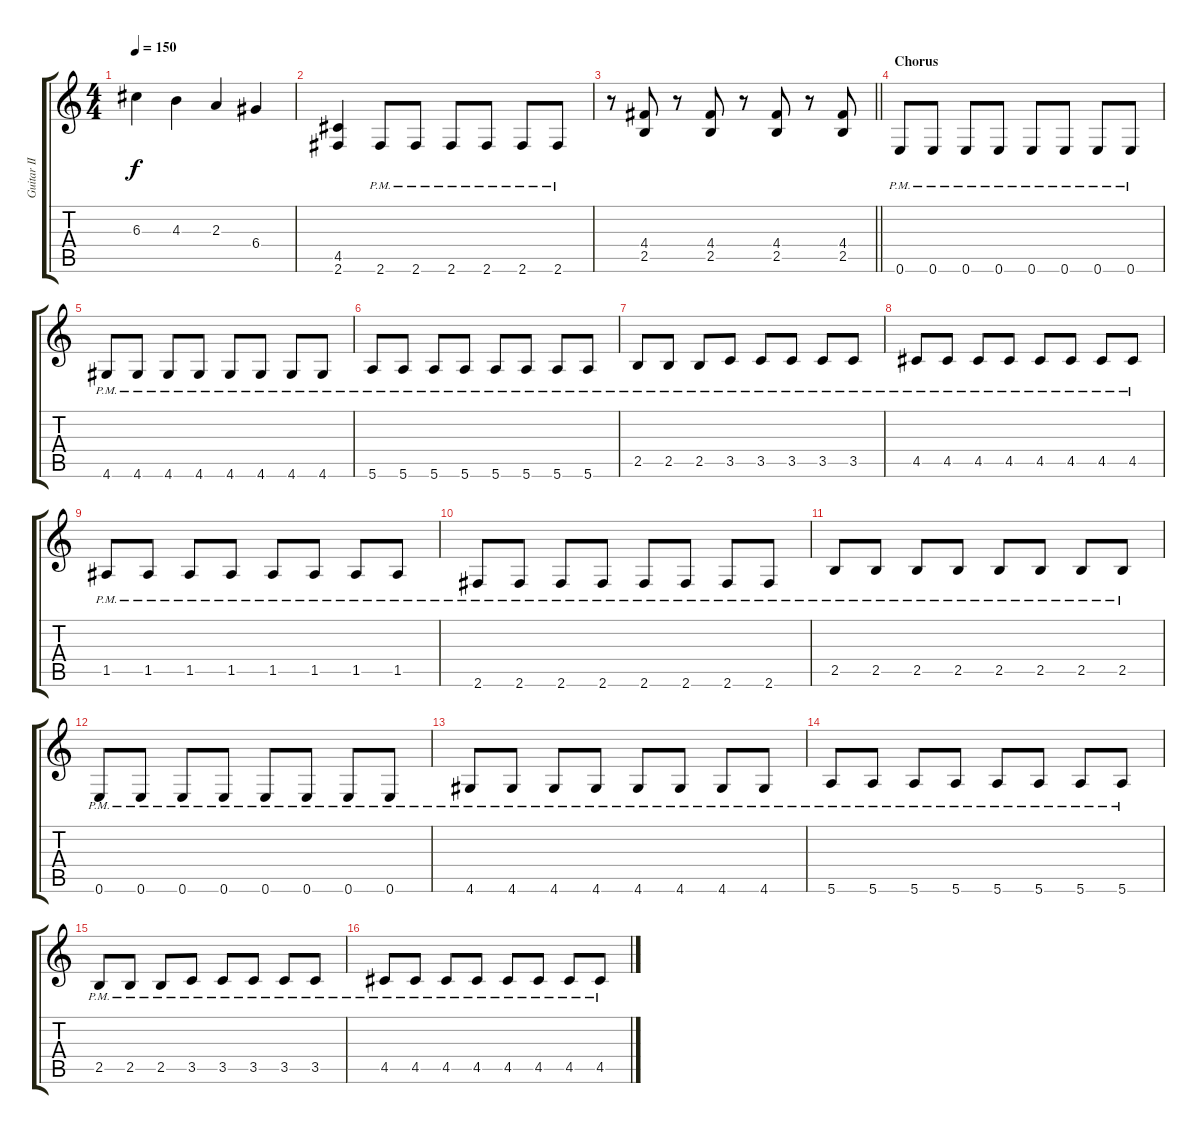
\track ("Guitar II" "Guitar II") {instrument distortionguitar}
\staff {score tabs}
\tuning (E4 B3 G3 D3 A2 E2) {hide}
\ts (4 4)
\tempo 150
\clef g2
\ks c
6.3.4{dy f} 4.3.4 2.3.4 6.4.4 |
(4.5 2.6).4 2.6{pm}.8 2.6{pm}.8 2.6{pm}.8 2.6{pm}.8 2.6{pm}.8 2.6{pm}.8 |
\barLineRight lightlight
r.8 (4.4 2.5).8 r.8 (4.4 2.5).8 r.8 (4.4 2.5).8 r.8 (4.4 2.5).8 |
\section ("" "Chorus")
0.6{pm}.8 0.6{pm}.8 0.6{pm}.8 0.6{pm}.8 0.6{pm}.8 0.6{pm}.8 0.6{pm}.8 0.6{pm}.8 |
4.6{pm}.8 4.6{pm}.8 4.6{pm}.8 4.6{pm}.8 4.6{pm}.8 4.6{pm}.8 4.6{pm}.8 4.6{pm}.8 |
5.6{pm}.8 5.6{pm}.8 5.6{pm}.8 5.6{pm}.8 5.6{pm}.8 5.6{pm}.8 5.6{pm}.8 5.6{pm}.8 |
2.5{pm}.8 2.5{pm}.8 2.5{pm}.8 3.5{pm}.8 3.5{pm}.8 3.5{pm}.8 3.5{pm}.8 3.5{pm}.8 |
4.5{pm}.8 4.5{pm}.8 4.5{pm}.8 4.5{pm}.8 4.5{pm}.8 4.5{pm}.8 4.5{pm}.8 4.5{pm}.8 |
1.5{pm}.8 1.5{pm}.8 1.5{pm}.8 1.5{pm}.8 1.5{pm}.8 1.5{pm}.8 1.5{pm}.8 1.5{pm}.8 |
2.6{pm}.8 2.6{pm}.8 2.6{pm}.8 2.6{pm}.8 2.6{pm}.8 2.6{pm}.8 2.6{pm}.8 2.6{pm}.8 |
2.5{pm}.8 2.5{pm}.8 2.5{pm}.8 2.5{pm}.8 2.5{pm}.8 2.5{pm}.8 2.5{pm}.8 2.5{pm}.8 |
0.6{pm}.8 0.6{pm}.8 0.6{pm}.8 0.6{pm}.8 0.6{pm}.8 0.6{pm}.8 0.6{pm}.8 0.6{pm}.8 |
4.6{pm}.8 4.6{pm}.8 4.6{pm}.8 4.6{pm}.8 4.6{pm}.8 4.6{pm}.8 4.6{pm}.8 4.6{pm}.8 |
5.6{pm}.8 5.6{pm}.8 5.6{pm}.8 5.6{pm}.8 5.6{pm}.8 5.6{pm}.8 5.6{pm}.8 5.6{pm}.8 |
2.5{pm}.8 2.5{pm}.8 2.5{pm}.8 3.5{pm}.8 3.5{pm}.8 3.5{pm}.8 3.5{pm}.8 3.5{pm}.8 |
4.5{pm}.8 4.5{pm}.8 4.5{pm}.8 4.5{pm}.8 4.5{pm}.8 4.5{pm}.8 4.5{pm}.8 4.5{pm}.8
